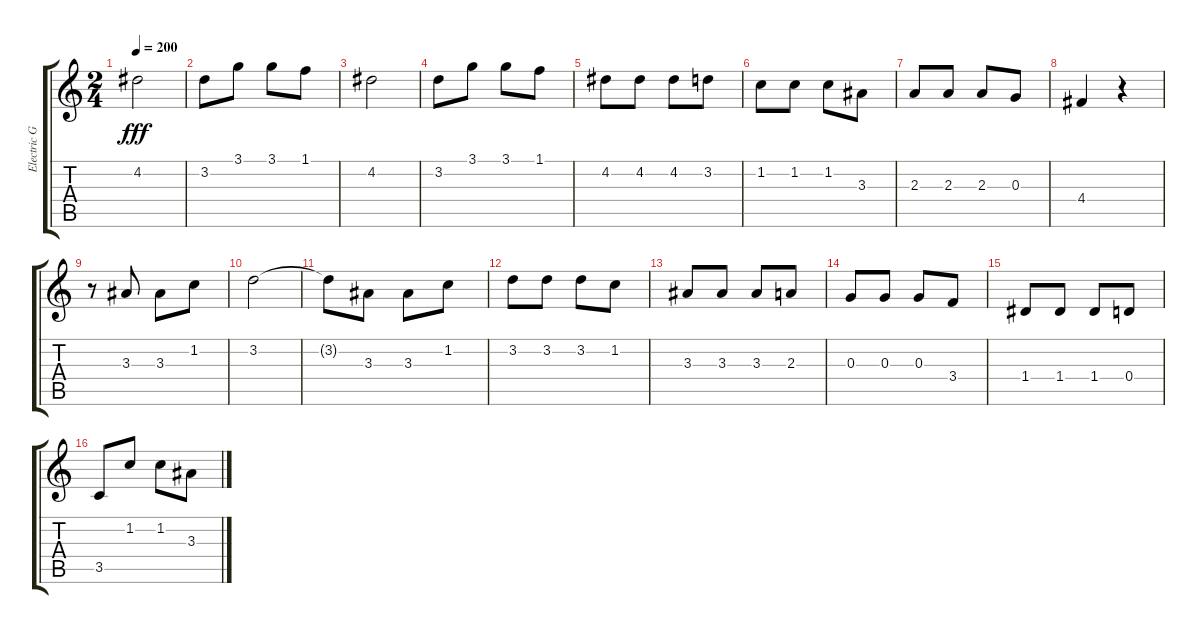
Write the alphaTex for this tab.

\track ("Electric Guitar 3" "Electric G") {instrument distortionguitar}
\staff {score tabs}
\tuning (E4 B3 G3 D3 A2 E2) {hide}
\ts (2 4)
\tempo 200
\clef g2
\ks c
4.2.2{dy fff} |
3.2.8 3.1.8 3.1.8 1.1.8 |
4.2.2 |
3.2.8 3.1.8 3.1.8 1.1.8 |
4.2.8 4.2.8 4.2.8 3.2.8 |
1.2.8 1.2.8 1.2.8 3.3.8 |
2.3.8 2.3.8 2.3.8 0.3.8 |
4.4.4 r.4 |
r.8 3.3.8 3.3.8 1.2.8 |
3.2.2 |
3.2{t}.8 3.3.8 3.3.8 1.2.8 |
3.2.8 3.2.8 3.2.8 1.2.8 |
3.3.8 3.3.8 3.3.8 2.3.8 |
0.3.8 0.3.8 0.3.8 3.4.8 |
1.4.8 1.4.8 1.4.8 0.4.8 |
3.5.8 1.2.8 1.2.8 3.3.8
